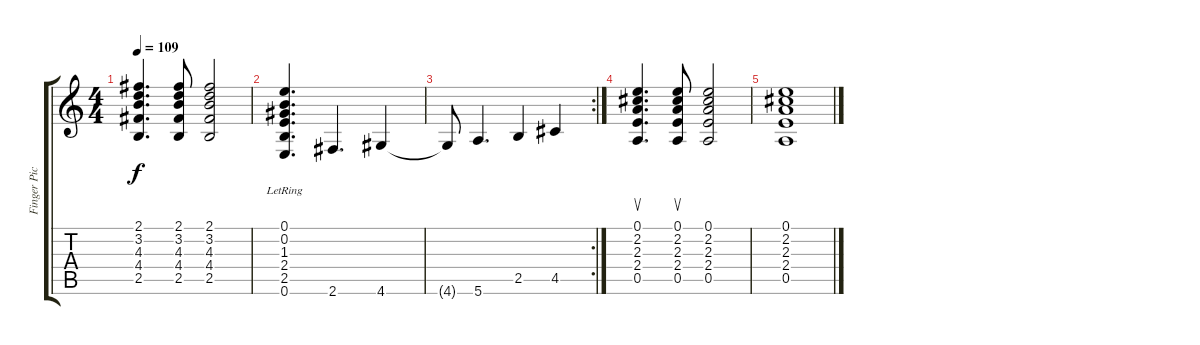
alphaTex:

\track ("Finger Picking Guitar" "Finger Pic") {instrument acousticguitarsteel}
\staff {score tabs}
\tuning (E4 B3 G3 D3 A2 E2) {hide}
\ts (4 4)
\tempo 109
\clef g2
\ks c
(2.1 3.2 4.3 4.4 2.5).4{d dy f} (2.1 3.2 4.3 4.4 2.5).8 (2.1 3.2 4.3 4.4 2.5).2 |
(0.1{lr} 0.2{lr} 1.3{lr} 2.4{lr} 2.5{lr} 0.6{lr}).4{d} 2.6.4{d} 4.6.4 |
\rc 2
4.6{t}.8 5.6.4{d} 2.5.4 4.5.4 |
(0.1 2.2 2.3 2.4 0.5).4{d su} (0.1 2.2 2.3 2.4 0.5).8{su} (0.1 2.2 2.3 2.4 0.5).2 |
(0.1 2.2 2.3 2.4 0.5).1
